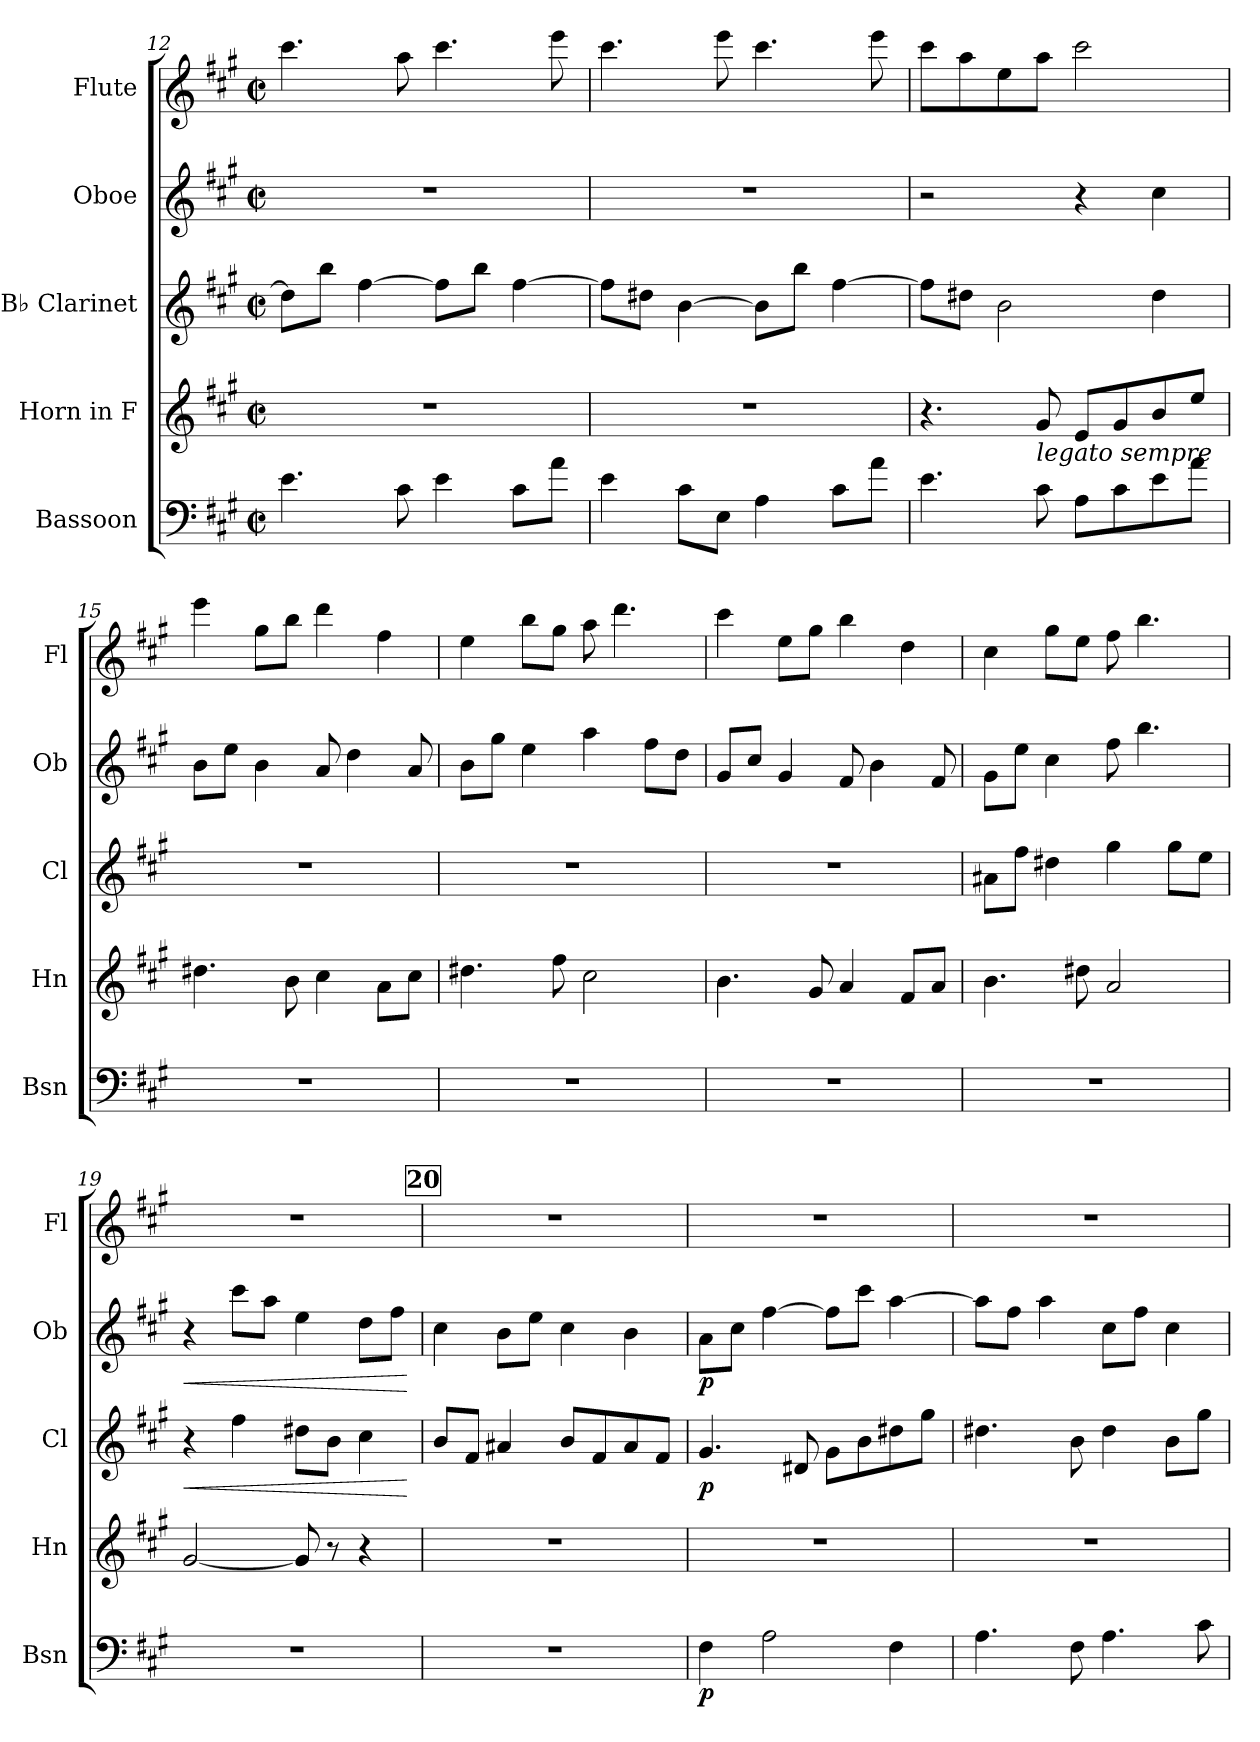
**kern	**dynam	**kern	**kern	**dynam	**kern	**dynam	**kern
*part5	*part5	*part4	*part3	*part3	*part2	*part2	*part1
*staff5	*staff5	*staff4	*staff3	*staff3	*staff2	*staff2	*staff1
*I"Bassoon	*	*I"Horn in F	*I"B♭ Clarinet	*	*I"Oboe	*	*I"Flute
*I'Bsn	*	*I'Hn	*I'Cl	*	*I'Ob	*	*I'Fl
*clefF4	*	*clefG2	*clefG2	*	*clefG2	*	*clefG2
*	*	*ITrd4c7	*ITrd1c2	*	*	*	*
*k[f#c#g#]	*	*k[f#c#]	*k[f#]	*	*k[f#c#g#]	*	*k[f#c#g#]
*M2/2	*	*M2/2	*M2/2	*	*M2/2	*	*M2/2
*met(c|)	*	*met(c|)	*met(c|)	*	*met(c|)	*	*met(c|)
=12	=12	=12	=12	=12	=12	=12	=12
4.e\	.	1r	8cc#\L]	.	1r	.	4.ccc#\
.	.	.	8aa\J	.	.	.	.
.	.	.	[4ee\	.	.	.	.
8c#\	.	.	.	.	.	.	8aa\
4e\	.	.	8ee\L]	.	.	.	4.ccc#\
.	.	.	8aa\J	.	.	.	.
8c#\L	.	.	[4ee\	.	.	.	.
8a\J	.	.	.	.	.	.	8eee\
=13	=13	=13	=13	=13	=13	=13	=13
4e\	.	1r	8ee\L]	.	1r	.	4.ccc#\
.	.	.	8cc#X\J	.	.	.	.
8c#\L	.	.	[4a\	.	.	.	.
8E\J	.	.	.	.	.	.	8eee\
4A\	.	.	8a\L]	.	.	.	4.ccc#\
.	.	.	8aa\J	.	.	.	.
8c#\L	.	.	[4ee\	.	.	.	.
8a\J	.	.	.	.	.	.	8eee\
!!LO:LB:g=z
=14	=14	=14	=14	=14	=14	=14	=14
4.e\	.	4.r	8ee\L]	.	2r	.	8ccc#\L
.	.	.	8cc#X\J	.	.	.	8aa\
.	.	.	2a\	.	.	.	8ee\
!	!	!LO:TX:b:i:t=legato sempre	!	!	!	!	!
8c#\	.	8c#/	.	.	.	.	8aa\J
8A\L	.	8A/L	.	.	4r	.	2ccc#\
8c#\	.	8c#/	.	.	.	.	.
8e\	.	8e/	4cc#\	.	4cc#\	.	.
8a\J	.	8a/J	.	.	.	.	.
=15	=15	=15	=15	=15	=15	=15	=15
1r	.	4.g#X\	1r	.	8b\L	.	4eee\
.	.	.	.	.	8ee\J	.	.
.	.	.	.	.	4b\	.	8gg#\L
.	.	8e\	.	.	.	.	8bb\J
.	.	4f#\	.	.	8a/	.	4ddd\
.	.	.	.	.	4dd\	.	.
.	.	8d\L	.	.	.	.	4ff#\
.	.	8f#\J	.	.	8a/	.	.
=16	=16	=16	=16	=16	=16	=16	=16
1r	.	4.g#X\	1r	.	8b\L	.	4ee\
.	.	.	.	.	8gg#\J	.	.
.	.	.	.	.	4ee\	.	8bb\L
.	.	8b\	.	.	.	.	8gg#\J
.	.	2f#\	.	.	4aa\	.	8aa\
.	.	.	.	.	.	.	4.ddd\
.	.	.	.	.	8ff#\L	.	.
.	.	.	.	.	8dd\J	.	.
=17	=17	=17	=17	=17	=17	=17	=17
1r	.	4.e\	1r	.	8g#/L	.	4ccc#\
.	.	.	.	.	8cc#/J	.	.
.	.	.	.	.	4g#/	.	8ee\L
.	.	8c#/	.	.	.	.	8gg#\J
.	.	4d/	.	.	8f#/	.	4bb\
.	.	.	.	.	4b\	.	.
.	.	8B/L	.	.	.	.	4dd\
.	.	8d/J	.	.	8f#/	.	.
=18	=18	=18	=18	=18	=18	=18	=18
1r	.	4.e\	8g#X\L	.	8g#\L	.	4cc#\
.	.	.	8ee\J	.	8ee\J	.	.
.	.	.	4cc#X\	.	4cc#\	.	8gg#\L
.	.	8g#X\	.	.	.	.	8ee\J
.	.	2d/	4ff#\	.	8ff#\	.	8ff#\
.	.	.	.	.	4.bb\	.	4.bb\
.	.	.	8ff#\L	.	.	.	.
.	.	.	8dd\J	.	.	.	.
!!LO:PB:g=z
=19	=19	=19	=19	=19	=19	=19	=19
!	!	!	!	!LO:HP:b	!	!LO:HP:b	!
1r	.	[2c#/	4r	<	4r	<	1r
.	.	.	4ee\	.	8ccc#\L	.	.
.	.	.	.	.	8aa\J	.	.
.	.	8c#/]	8cc#X\L	.	4ee\	.	.
.	.	8r	8a\J	.	.	.	.
.	.	4r	4b\	.	8dd\L	.	.
.	.	.	.	.	8ff#\J	.	.
.	.	.	.	[	.	[	.
!!LO:REH:place=s1:a:B:fs=14:t=20
=20	=20	=20	=20	=20	=20	=20	=20
1r	.	1r	8a/L	.	4cc#\	.	1r
.	.	.	8e/J	.	.	.	.
.	.	.	4g#X/	.	8b\L	.	.
.	.	.	.	.	8ee\J	.	.
.	.	.	8a/L	.	4cc#\	.	.
.	.	.	8e/	.	.	.	.
.	.	.	8g#/	.	4b\	.	.
.	.	.	8e/J	.	.	.	.
=21	=21	=21	=21	=21	=21	=21	=21
!	!LO:DY:b	!	!	!LO:DY:b	!	!LO:DY:b	!
4F#\	p	1r	4.f#/	p	8a\L	p	1r
.	.	.	.	.	8cc#\J	.	.
2A\	.	.	.	.	[4ff#\	.	.
.	.	.	8c#X/	.	.	.	.
.	.	.	8f#\L	.	8ff#\L]	.	.
.	.	.	8a\	.	8ccc#\J	.	.
4F#\	.	.	8cc#X\	.	[4aa\	.	.
.	.	.	8ff#\J	.	.	.	.
=22	=22	=22	=22	=22	=22	=22	=22
4.A\	.	1r	4.cc#X\	.	8aa\L]	.	1r
.	.	.	.	.	8ff#\J	.	.
.	.	.	.	.	4aa\	.	.
8F#\	.	.	8a\	.	.	.	.
4.A\	.	.	4cc#\	.	8cc#\L	.	.
.	.	.	.	.	8ff#\J	.	.
.	.	.	8a\L	.	4cc#\	.	.
8c#\	.	.	8ff#\J	.	.	.	.
=	=	=	=	=	=	=	=
*-	*-	*-	*-	*-	*-	*-	*-
